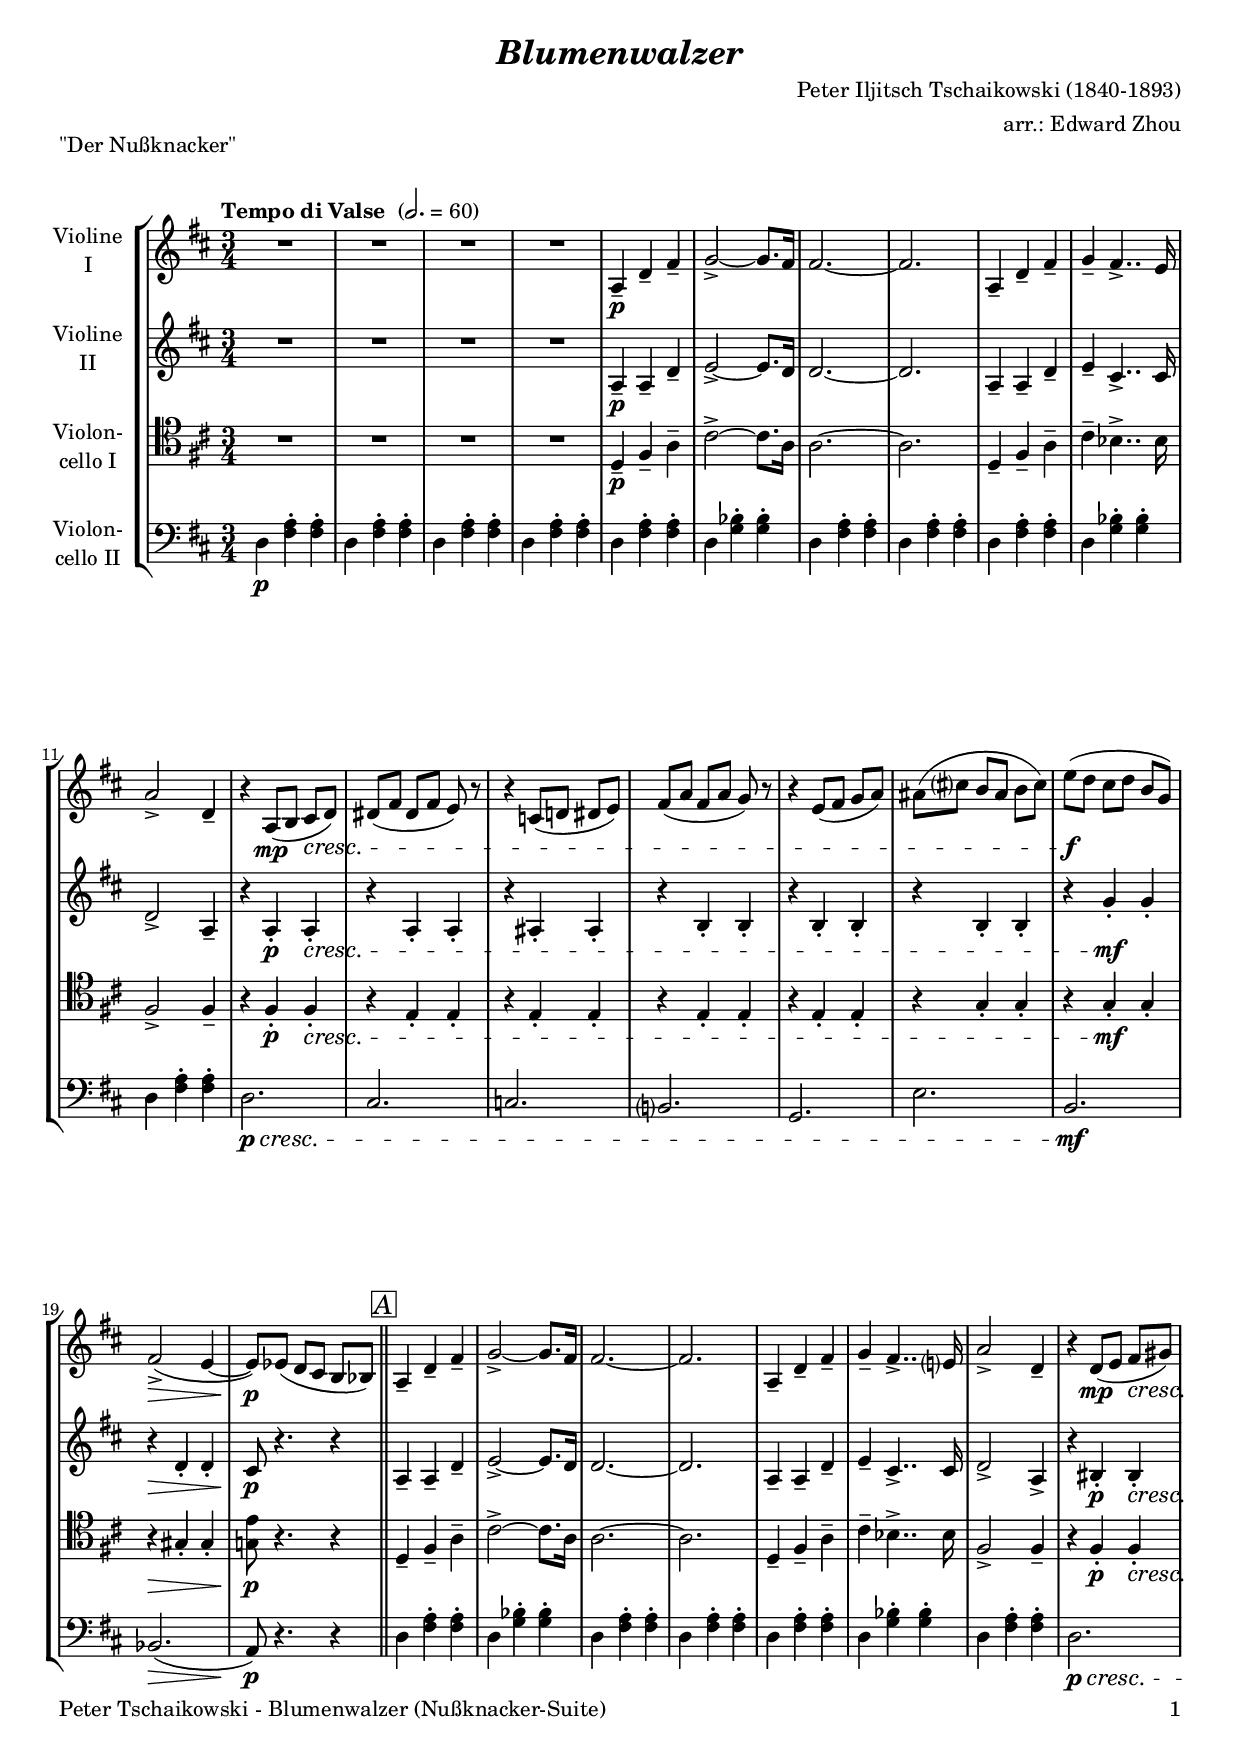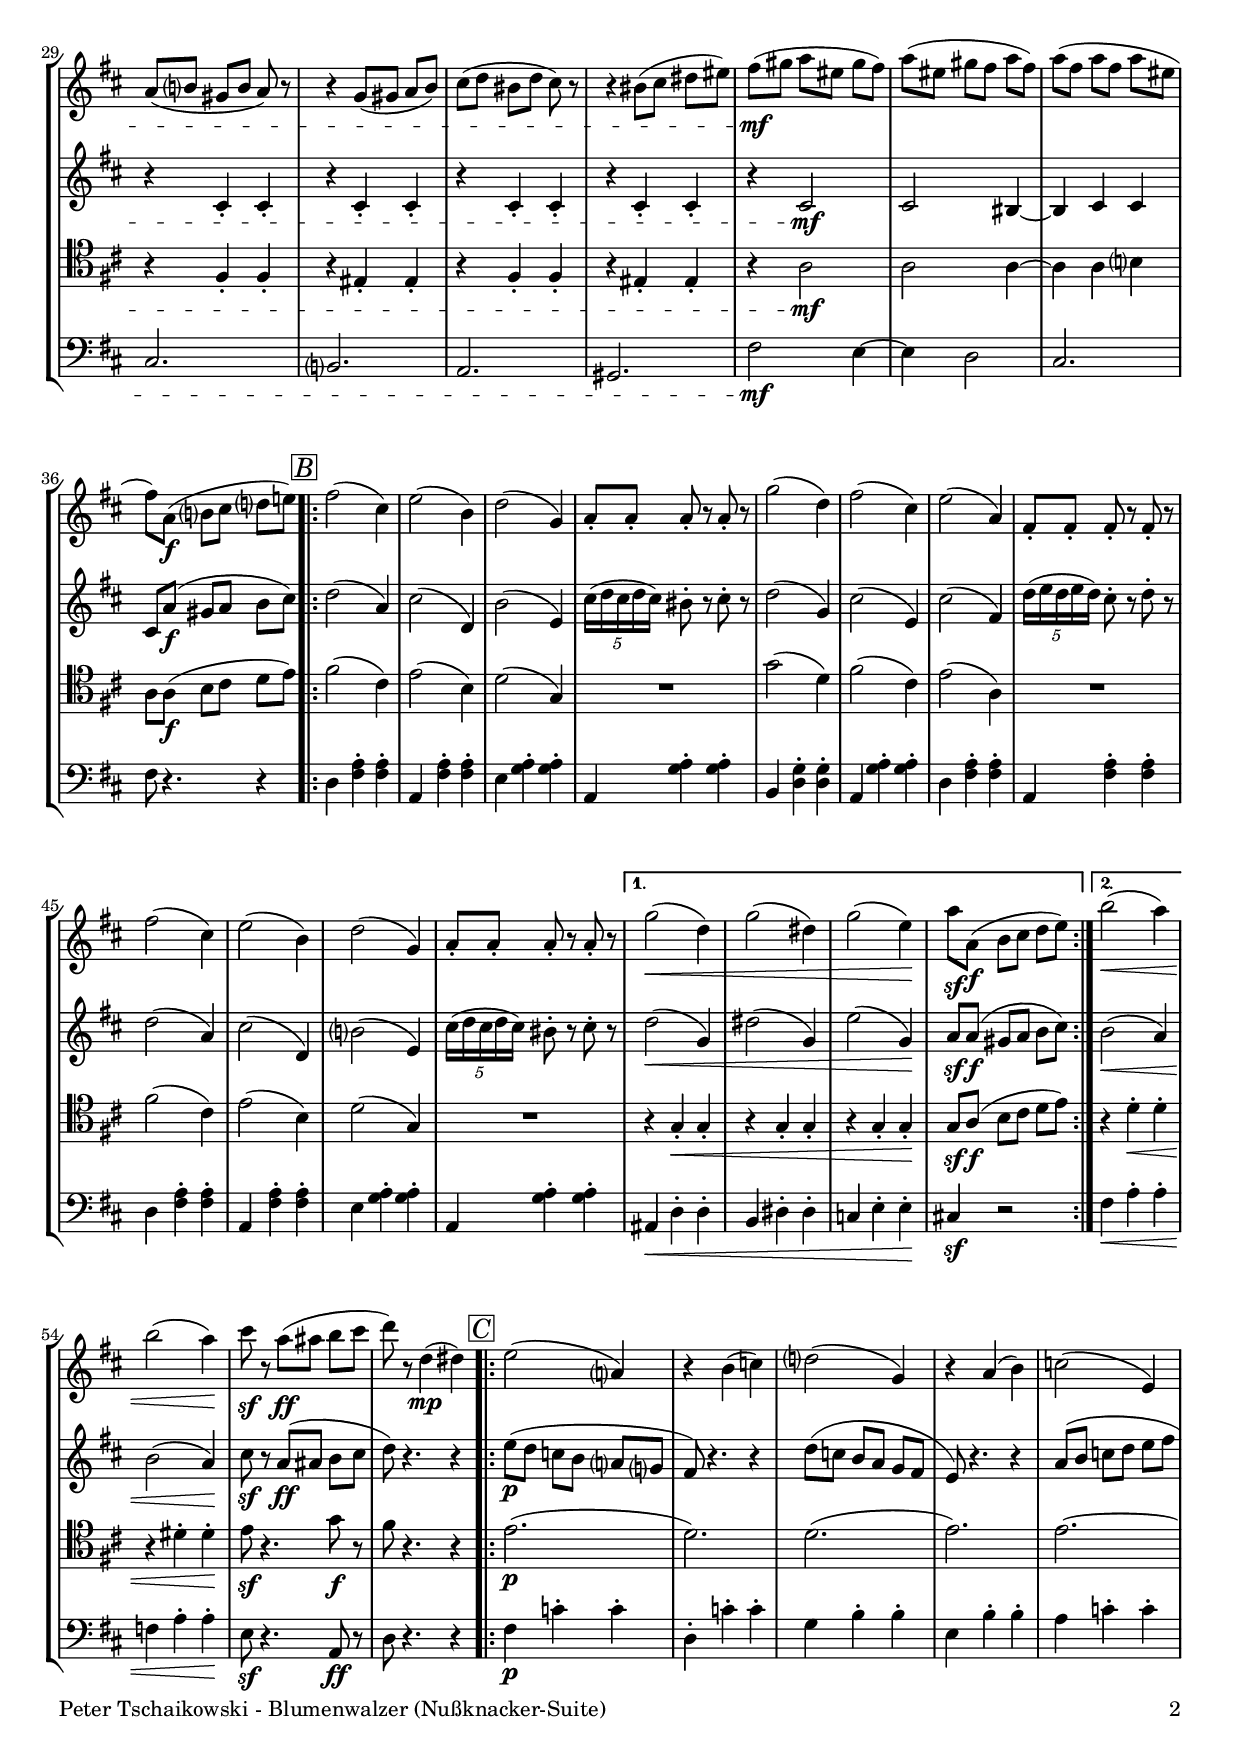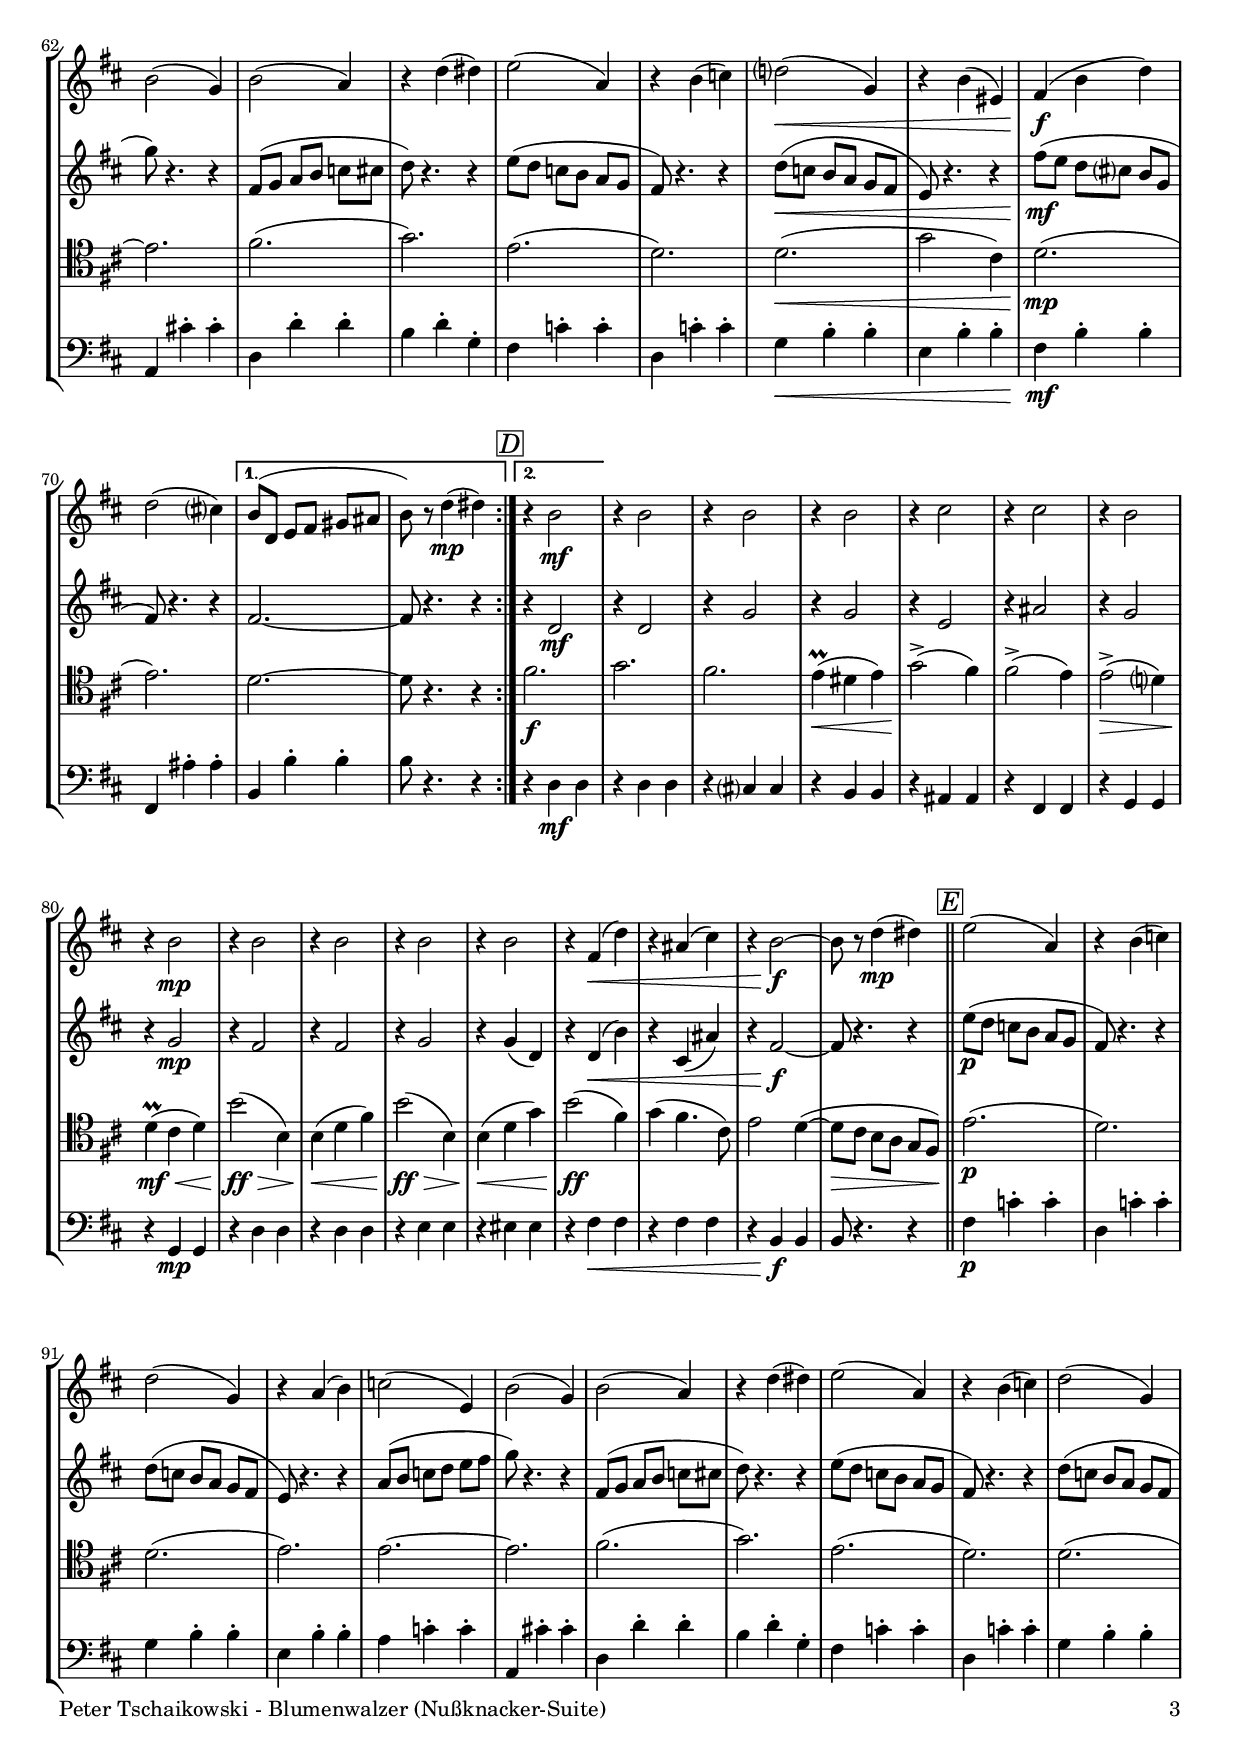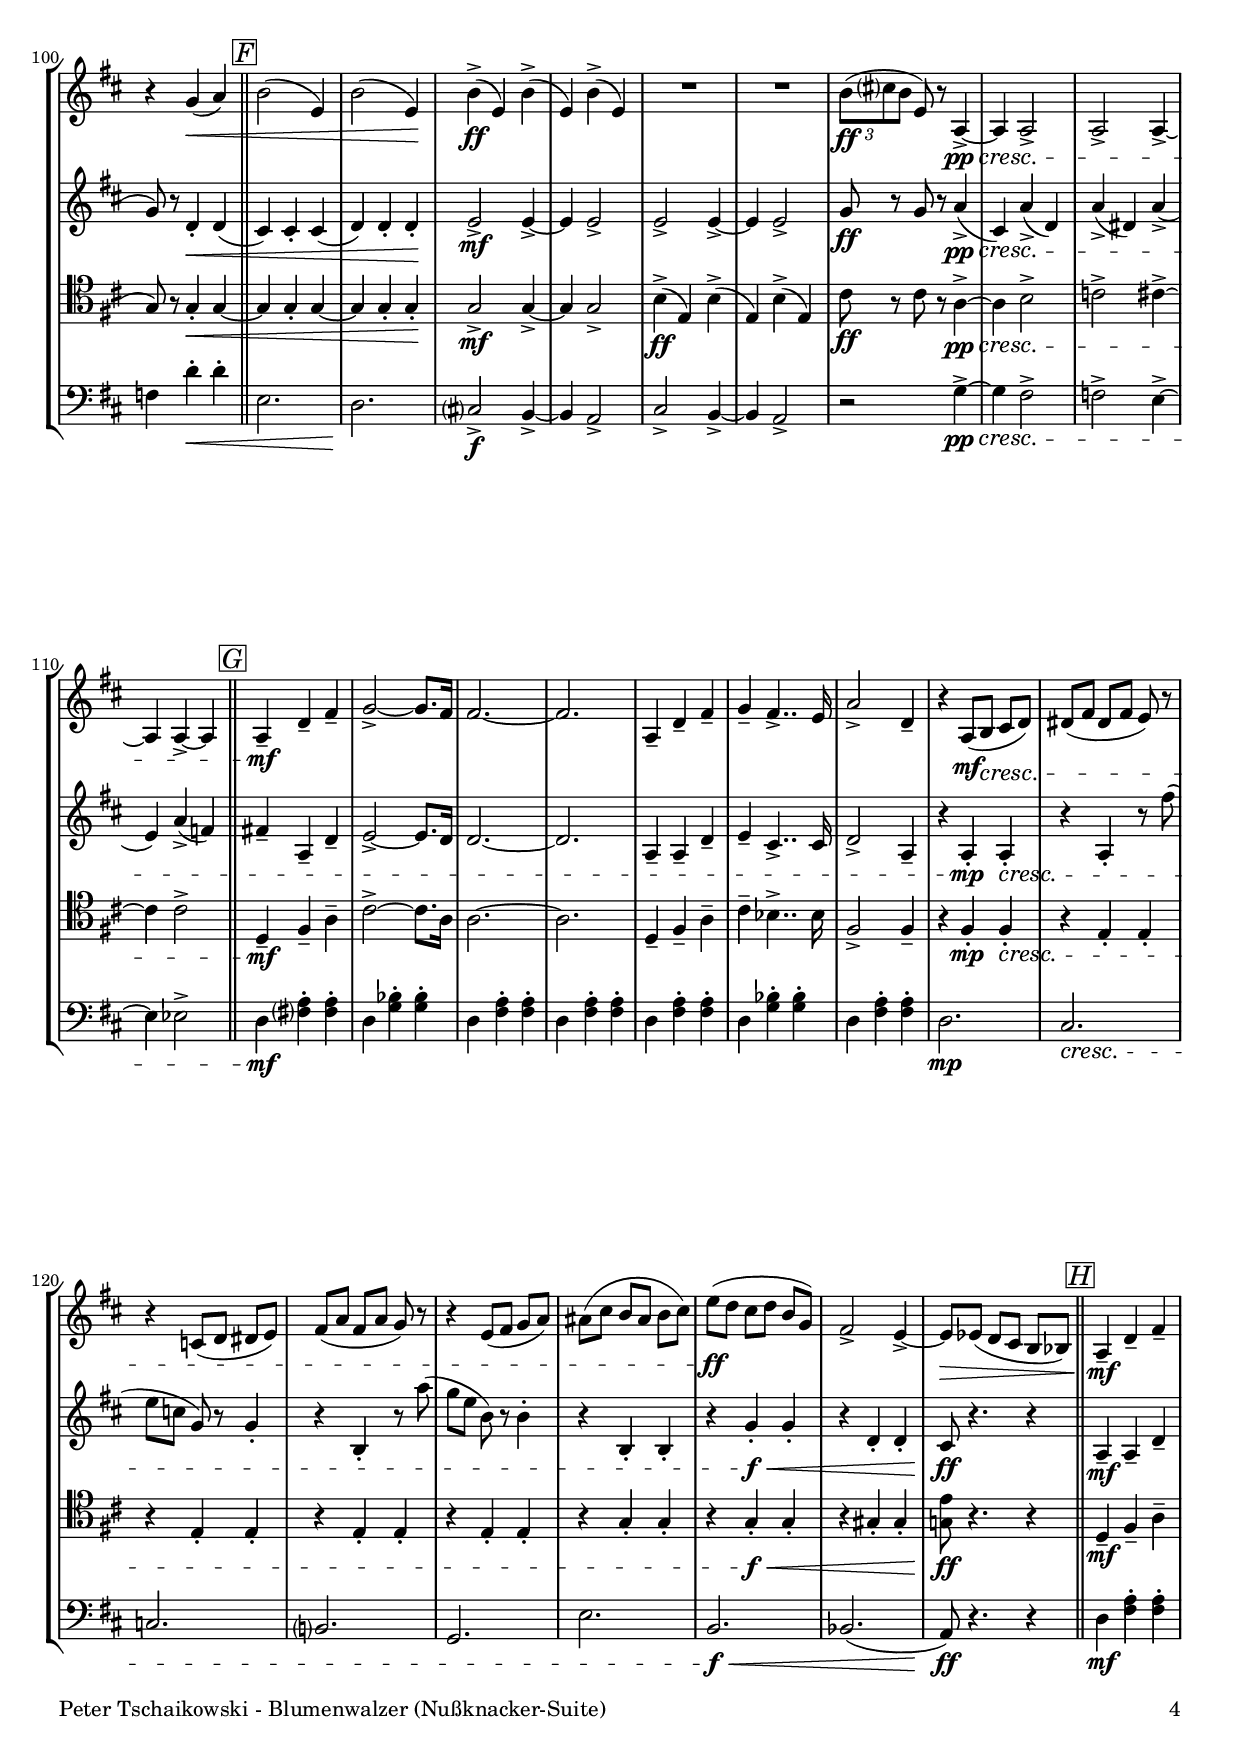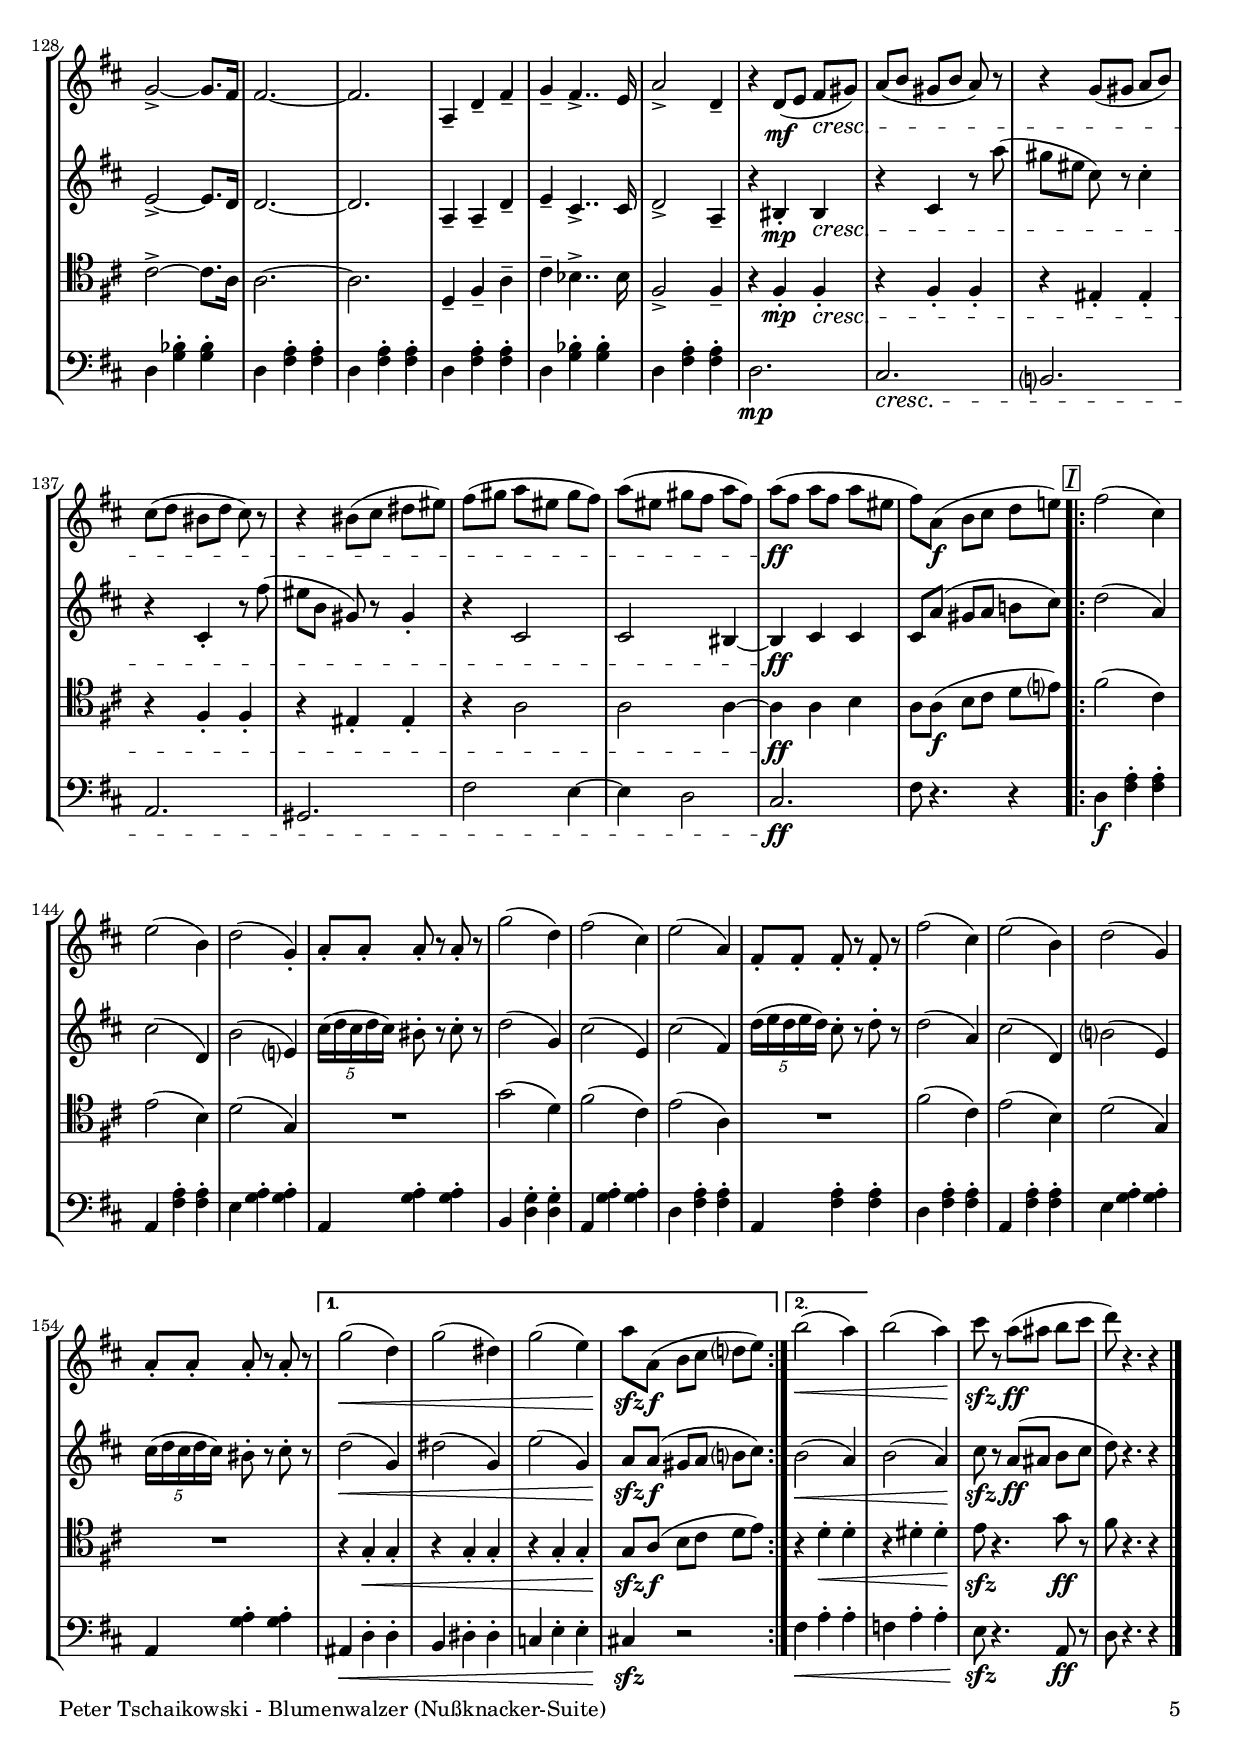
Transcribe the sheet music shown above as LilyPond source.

\version "2.24.1"
\include "deutsch.ly"

#(set-global-staff-size 18.5)

\header {
  title     = \markup \bold \italic "Blumenwalzer"
  composer  = "Peter Iljitsch Tschaikowski (1840-1893)"
  arranger  = "arr.: Edward Zhou"
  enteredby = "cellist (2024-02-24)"
  piece     = "\"Der Nußknacker\""
}

voiceconsts = {
  \key d \major
  \time 3/4
  \clef "treble"
  \numericTimeSignature
  \compressEmptyMeasures
  % Set default beaming for all staves
  \set Timing.beamExceptions = #'()
  \set Timing.baseMoment     = #(ly:make-moment 1 4)
  \set Timing.beatStructure  = #'(1 1 1)
  \tempo "Tempo di Valse " 2.=60
}

mist = "string ensemble 1"
mivl = "violin"
miba = "cello"
mipz = "pizzicato strings"

boxa = { \bar "||" \mark \markup \box \italic "A" }
boxb = {           \mark \markup \box \italic "B" }
boxc = {           \mark \markup \box \italic "C" }
boxd = {           \mark \markup \box \italic "D" }
boxe = { \bar "||" \mark \markup \box \italic "E" }
boxf = { \bar "||" \mark \markup \box \italic "F" }
boxg = { \bar "||" \mark \markup \box \italic "G" }
boxh = { \bar "||" \mark \markup \box \italic "H" }
boxi = {           \mark \markup \box \italic "I" }

va = \relative c' {
  \voiceconsts

  R2.*4
  a4--\p d-- fis--
  g2~-> g8. fis16
  fis2.~
  fis
  a,4-- d-- fis--
  g-- fis4..-> e16

  a2-> d,4--
  r a8(\mp h cis\cresc d)
  dis( fis dis fis e) r
  r4 c8( d! dis e)
  fis( a fis a g) r
  r4 e8( fis g a)
  ais( cis? h ais h cis)
  e(\f d cis d h g)

  fis2(->\> e4~
  e8)\!\p es( d cis h b) \boxa
  a4-- d-- fis--
  g2~-> g8. fis16
  fis2.~
  fis
  a,4-- d-- fis--
  g-- fis4..-> e?16
  a2-> d,4--

  r d8(\mp e fis\cresc gis)
  a( h? gis h a) r
  r4 g8( gis a h)
  cis( d his d cis) r
  r4 his8( cis dis eis)
  fis(\mf gis a eis gis fis)

  a( eis gis fis a fis)
  a( fis a fis a eis
  fis) a,(\f h? cis d? e!)
  \repeat volta 2 {
    \boxb
    fis2( cis4)
    e2( h4)
    d2( g,4)
    a8-. a-. a-. r a-. r

    g'2( d4)
    fis2( cis4)
    e2( a,4)
    fis8-. fis-. fis-. r fis-. r
    fis'2( cis4)
    e2( h4)
    d2( g,4)
    a8-. a-. a-. r a-. r
  }
  \alternative {
    { g'2(\< d4) | g2( dis4) | g2( e4)\! | a8\sf a,(\f h cis d e) }
    { h'2(\< a4) }
  }
  h2( a4)\!
  cis8\sf r a(\ff ais h cis
  d) r d,4(\mp dis)
  
  \repeat volta 2 {
    \boxc
    e2( a,?4)
    r h( c)
    d?2( g,4)
    r a( h)
    c2( e,4)
    h'2( g4)
    h2( a4)

    r d( dis)
    e2( a,4)
    r h( c)
    d?2(\< g,4)
    r h( eis,)
    fis(\!\f h d)
    d2( cis?4)
  }
  \alternative {
    { h8( d, e fis gis ais | h) r d4(\mp dis) }
    { \boxd r h2\mf }
  }
  r4 h2
  r4 h2
  r4 h2
  r4 cis2
  r4 cis2
  r4 h2
  r4 h2\mp
  
  r4 h2
  r4 h2
  r4 h2
  r4 h2
  r4 fis(\< d')
  r ais( cis)
  r h2~\!\f
  h8 r d4(\mp dis) \boxe
  e2( a,4)
  r h( c)

  d2( g,4)
  r a( h)
  c2( e,4)
  h'2( g4)
  h2( a4)
  r d( dis)
  e2( a,4)

  r h( c)
  d2( g,4)
  r g(\< a) \boxf
  h2( e,4)
  h'2( e,4)\!
  h'(->\ff e,) h'(->
  e,) h'(-> e,)
  R2.*2
  \tuplet 3/2 4 { h'8(\ff cis? h } e,) r a,4~->\pp\cresc

  a a2->
  a-> a4~->
  a a~-> a \boxg
  a--\mf d-- fis--
  g2~-> g8. fis16
  fis2.~
  fis
  a,4-- d-- fis--
  g-- fis4..-> e16
  a2-> d,4--

  r a8(\mf h\cresc cis
  d)
  dis( fis dis fis e) r
  r4 c8( d dis e)
  fis( a fis a g) r
  r4 e8( fis g a)
  ais( cis h ais h cis)
  e(\ff d cis d h g)

  fis2-> e4~->
  e8\> es( d cis h b) \boxh
  a4--\!\mf d-- fis--
  g2~-> g8. fis16
  fis2.~
  fis
  a,4-- d-- fis--
  g-- fis4..-> e16
  a2-> d,4--

  r d8(\mf e fis\cresc gis)
  a( h gis h a) r
  r4 g8( gis a h)
  cis( d his d cis) r
  r4 his8( cis dis eis)
  fis( gis a eis gis fis)

  a( eis gis fis a fis)
  a(\ff fis a fis a eis
  fis) a,(\f h cis d e!)
  \repeat volta 2 {
    \boxi
    fis2( cis4)
    e2( h4)
    d2( g,4)-.
    a8-. a-. a-. r a-. r

    g'2( d4)
    fis2( cis4)
    e2( a,4)
    fis8-. fis-. fis-. r fis-. r
    fis'2( cis4)
    e2( h4)
    d2( g,4)
    a8-. a-. a-. r a-. r
  }
  \alternative {
    { g'2(\< d4) | g2( dis4) | g2( e4) | a8\!\sfz a,(\f h cis d? e)  }
    { h'2(\< a4) }
  }
  h2( a4)\!
  cis8\sfz r a(\ff ais h cis
  d) r4. r4 \bar "|."
}

vb = \relative c' {
  \voiceconsts

  R2.*4
  a4--\p a-- d--
  e2~-> e8. d16
  d2.~
  d
  a4-- a-- d--
  e-- cis4..-> cis16

  d2-> a4--
  r a-.\p a-.\cresc
  r a-. a-.
  r ais-. ais-.
  r h-. h-.
  r h-. h-.
  r h-. h-.
  r g'-.\mf g-.

  r\> d-. d-.
  cis8\!\p r4. r4 \boxa
  a4-- a-- d--
  e2~-> e8. d16
  d2.~
  d
  a4-- a-- d--
  e-- cis4..-> cis16
  d2-> a4->

  r his-.\p his-.\cresc
  r cis-. cis-.
  r cis-. cis-.
  r cis-. cis-.
  r cis-. cis-.
  r cis2\mf

  cis his4~
  his cis cis
  cis8 a'(\f gis a h cis)
  \repeat volta 2 {
    \boxb
    d2( a4)
    cis2( d,4)
    h'2( e,4)
    \tuplet 5/4 4 { cis'16( d cis d cis) } his8-. r cis-. r

    d2( g,4)
    cis2( e,4)
    cis'2( fis,4)
    \tuplet 5/4 4 { d'16( e d e d ) } cis8-. r d-. r
    d2( a4)
    cis2( d,4)
    h'?2( e,4)
    \tuplet 5/4 4 { cis'16( d cis d cis) } his8-. r cis-. r
  }
  \alternative {
    { d2(\< g,4) | dis'2( g,4) | e'2( g,4)\! | a8\sf a\f( gis a h cis) }
    { h2(\< a4) }
  }
  h2( a4)\!
  cis8\sf r a(\ff ais h cis
  d) r4. r4
  
  \repeat volta 2 {
    \boxc
    e8(\p d c h a? g?
    fis) r4. r4
    d'8( c h a g fis
    e) r4. r4
    a8( h c d e fis
    g) r4. r4
    fis,8( g a h c cis
    d) r4. r4
    e8( d c h a g
    fis) r4. r4
    d'8(\< c h a g fis
    e) r4. r4
    fis'8(\!\mf e d cis? h g
    fis) r4. r4
    
  }
  \alternative {
    { fis2.~ | fis8 r4. r4 }
    { \boxd r d2\mf }
  }
  r4 d2
  r4 g2
  r4 g2
  r4 e2
  r4 ais2
  r4 g2
  r4 g2\mp

  r4 fis2
  r4 fis2
  r4 g2
  r4 g( d)
  r d(\< h')
  r cis,( ais')
  r fis2~\!\f
  fis8 r4. r4 \boxe
  e'8(\p d c h a g
  fis) r4. r4

  d'8( c h a g fis
  e) r4. r4
  a8( h c d e fis
  g) r4. r4
  fis,8( g a h c cis
  d) r4. r4
  e8( d c h a g

  fis) r4. r4
  d'8( c h a g fis
  g) r d4-.\< d( \boxf
  cis) cis-. cis(
  d) d-. d-.\!
  e2->\mf e4~->
  e e2->
  e-> e4~->
  e e2->
  g8\ff r g r a4(->\pp\cresc

  cis,) a'(-> d,)
  a'(-> dis,) a'(->
  e) a(-> f) \boxg
  fis!-- a,-- d--
  e2~-> e8. d16
  d2.~
  d
  a4-- a-- d--
  e-- cis4..-> cis16
  d2-> a4--

  r a-.\mp a-.\cresc
  r a-. r8 fis''(
  e c g) r g4-.
  r h,-. r8 a''(
  g e h) r h4-.
  r h,-. h-.
  r g'-.\f\< g-.
  
  r d-. d-.
  cis8\!\ff r4. r4 \boxh
  a--\mf a-- d--
  e2~-> e8. d16
  d2.~
  d
  a4-- a-- d--
  e-- cis4..-> cis16
  d2-> a4--

  r his-.\mp his\cresc
  r cis r8 a''(
  gis eis cis) r cis4-.
  r cis,-. r8 fis'(
  eis h gis) r gis4-.
  r cis,2

  cis his4~
  his\ff cis cis
  cis8 a'( gis a h! cis)
  \repeat volta 2 {
    \boxi
    d2( a4)
    cis2( d,4)
    h'2( e,?4)
    \tuplet 5/4 4 { cis'16( d cis d cis) } his8-. r cis-. r

    d2( g,4)
    cis2( e,4)
    cis'2( fis,4)
    \tuplet 5/4 4 { d'16( e d e d) } cis8-. r d-. r
    d2( a4)
    cis2( d,4)
    h'?2( e,4)
    \tuplet 5/4 4 { cis'16( d cis d cis) } his8-. r cis-. r
  }
  \alternative {
    { d2(\< g,4) | dis'2( g,4) | e'2( g,4) | a8\!\sfz a(\f gis a h? cis) }
    { h2(\< a4) }
  }
  h2( a4)\!
  cis8\sfz r a(\ff ais h cis
  d) r4. r4 \bar "|."
}

vc = \relative c {
  \voiceconsts
  \clef "tenor"

  R2.*4
  d4--\p fis-- a--
  cis2~-> cis8. a16
  a2.~
  a
  d,4-- fis-- a--
  cis-- b4..-> b16

  fis2-> fis4--
  r fis-.\p fis-.\cresc
  r e-. e-.
  r e-. e-.
  r e-. e-.
  r e-. e-.
  r g-. g-.
  r g-.\mf g-.

  r\> gis-. gis-.
  <g! e'>8\!\p r4. r4 \boxa
  d-- fis-- a--
  cis2~-> cis8. a16
  a2.~
  a
  d,4-- fis-- a--
  cis-- b4..-> b16
  fis2-> fis4--

  r fis-.\p fis-.\cresc
  r fis-. fis-.
  r eis-. eis-.
  r fis-. fis-.
  r eis-. eis-.
  r a2\mf

  a a4~
  a a h?
  a8 a(\f h cis d e)
  \repeat volta 2 {
    \boxb
    fis2( cis4)
    e2( h4)
    d2( g,4)
    R2.

    g'2( d4)
    fis2( cis4)
    e2( a,4)
    R2.
    fis'2( cis4)
    e2( h4)
    d2( g,4)
    R2.
  }
  \alternative {
    { r4 g-.\< g-. | r g-. g-. | r g-. g-.\! | g8\sf a(\f h cis d e) }
    { r4 d-.\< d-. }
  }
  r dis-. dis-.\!
  e8\sf r4. g8\f r
  fis r4. r4
  \repeat volta 2 {
    \boxc
    e2.(\p
    d)
    d(
    e)
    e~
    e
    fis(

    g)
    e(
    d)
    d(\<
    g2 cis,4)
    d2.(\!\mp
    e)
  }
  \alternative {
    { d~ | d8 r4. r4 }
    { \boxd fis2.\f }
  }
  g
  fis
  e4(\prall\< dis e)
  g2(->\! fis4)
  fis2(-> e4)
  e2(->\> d?4)
  d(\!\mf\prall\< cis d)

  h'2(\!\ff\> h,4)
  h(\!\< d fis)
  h2(\!\ff\> h,4)
  h(\!\< d g)
  h2(\!\ff fis4)
  g( fis4. cis8)
  e2 d4(~
  d8\> cis h a g fis)\! \boxe
  e'2.(\p
  d)

  d(
  e)
  e~
  e
  fis(
  g)
  e(

  d)
  d(
  g,8) r g4-.\< g~ \boxf
  g g-. g~
  g g-. g-.\!
  g2->\mf g4~->
  g g2->
  h4(->\ff e,) h'(->
  e,) h'(-> e,)
  cis'8\ff r cis r a4~->\pp\cresc

  a h2->
  c-> cis4~->
  cis cis2-> \boxg
  d,4--\mf fis-- a--
  cis2~-> cis8. a16
  a2.~
  a
  d,4-- fis-- a--
  cis-- b4..-> b16
  fis2-> fis4--

  r fis-.\mp fis-.\cresc
  r e-. e-.
  r e-. e-.
  r e-. e-.
  r e-. e-.
  r g-. g-.
  r g-.\f\< g-.
  
  r gis-. gis-.
  <g! e'>8\!\ff r4. r4 \boxh
  d--\mf fis-- a--
  cis2~-> cis8. a16
  a2.~
  a
  d,4-- fis-- a--
  cis-- b4..-> b16
  fis2-> fis4--

  r fis-.\mp fis-.\cresc
  r fis-. fis-.
  r eis-. eis-.
  r fis-. fis-.
  r eis-. eis-.
  r a2

  a a4~
  a\ff a h
  a8 a(\f h cis d e?)
  \repeat volta 2 {
    \boxi
    fis2( cis4)
    e2( h4)
    d2( g,4)
    R2.

    g'2( d4)
    fis2( cis4)
    e2( a,4)
    R2.
    fis'2( cis4)
    e2( h4)
    d2( g,4)
    R2.
  }
  \alternative {
    { r4 g-.\< g-. | r g-. g-. | r g-. g-. | g8\!\sfz a(\f h cis d e) }
    { r4 d-.\< d-. }
  }
  r dis-. dis-.\!
  e8\sfz r4. g8\ff r
  fis r4. r4 \bar "|."
}

vd = \relative c {
  \voiceconsts
  \clef "bass"

  d4\p <fis a>-. <fis a>-.
  d <fis a>-. <fis a>-.
  d <fis a>-. <fis a>-.
  d <fis a>-. <fis a>-.
  d <fis a>-. <fis a>-.
  d <g b>-. <g b>-.
  d <fis a>-. <fis a>-.
  d <fis a>-. <fis a>-.
  d <fis a>-. <fis a>-.
  d <g b>-. <g b>-.

  d <fis a>-. <fis a>-.
  d2.\p\cresc
  cis
  c
  h?
  g
  e'
  h\mf

  b2.(\>
  a8)\!\p r4. r4 \boxa
  d <fis a>-. <fis a>-.
  d <g b>-. <g b>-.
  d <fis a>-. <fis a>-.
  d <fis a>-. <fis a>-.
  d <fis a>-. <fis a>-.
  d <g b>-. <g b>-.
  d <fis a>-. <fis a>-.

  d2.\p\cresc
  cis
  h?
  a
  gis
  fis'2\mf e4~

  e d2
  cis2.
  fis8 r4. r4
  \repeat volta 2 {
    \boxb
    d <fis a>-. <fis a>-.
    a, <fis' a>-. <fis a>-.
    e <g a>-. <g a>-.
    a, <g' a>-. <g a>-.

    h, <d g>-. <d g>-.
    a <g' a>-. <g a>-.
    d <fis a>-. <fis a>-.
    a, <fis' a>-. <fis a>-.
    d <fis a>-. <fis a>-.
    a, <fis' a>-. <fis a>-.
    e <g a>-. <g a>-.
    a, <g' a>-. <g a>-.
  }
  \alternative {
    { ais,\< d-. d-. | h dis-. dis-. | c e-. e-.\! | cis!\sf r2 }
    { fis4\< a-. a-. }
  }
  f a-. a-.\!
  e8\sf r4. a,8\ff r
  d r4. r4
  
  \repeat volta 2 {
    \boxc
    fis\p c'-. c-.
    d,-. c'-. c-.
    g h-. h-.
    e, h'-. h-.
    a c-. c-.
    a, cis'!-. cis-.
    d, d'-. d-.

    h d-. g,-.
    fis c'-. c-.
    d, c'-. c-.
    g\< h-. h-.
    e, h'-. h-.
    fis\!\mf h-. h-.
    fis, ais'-. ais-.
  }
  \alternative {
    { h, h'-. h-. | h8 r4. r4 }
    { \boxd r d,\mf d }
  }
  r d d
  r cis? cis
  r h h
  r ais ais
  r fis fis
  r g g
  r g\mp g

  r d' d
  r d d
  r e e
  r eis eis
  r fis\< fis
  r fis fis
  r h,\!\f h
  h8 r4. r4
  fis'\p c'-. c-.
  d, c'-. c-.

  g h-. h-.
  e, h'-. h-.
  a c-. c-.
  a, cis'!-. cis-.
  d, d'-. d-.
  h d-. g,-.
  fis c'-. c-.

  d, c'-. c-.
  g h-. h-.
  f d'-.\< d-. \boxf
  e,2.
  d\!
  cis?2->\f h4~->
  h a2->
  cis-> h4~->
  h a2->
  r g'4~->\pp\cresc

  g fis2->
  f-> e4~->
  e es2-> \boxg
  d4\mf <fis? a>-. <fis a>-.
  d <g b>-. <g b>-.
  d <fis a>-. <fis a>-.
  d <fis a>-. <fis a>-.
  d <fis a>-. <fis a>-.
  d <g b>-. <g b>-.  
  d <fis a>-. <fis a>-.

  d2.\mp
  cis\cresc
  c
  h?
  g
  e'
  h\f\<

  b(
  a8)\!\ff r4. r4 \boxh
  d\mf <fis a>-. <fis a>-.
  d <g b>-. <g b>-.
  d <fis a>-. <fis a>-.
  d <fis a>-. <fis a>-.
  d <fis a>-. <fis a>-.
  d <g b>-. <g b>-.
  d <fis a>-. <fis a>-.

  d2.\mp
  cis\cresc
  h?
  a
  gis
  fis'2 e4~

  e d2
  cis2.\ff
  fis8 r4. r4
  \repeat volta 2 {
    \boxi
    d\f <fis a>-. <fis a>-.
    a, <fis' a>-. <fis a>-.
    e <g a>-. <g a>-.
    a, <g' a>-. <g a>-.

    h, <d g>-. <d g>-.
    a <g' a>-. <g a>-.
    d <fis a>-. <fis a>-.
    a, <fis' a>-. <fis a>-.
    d <fis a>-. <fis a>-.
    a, <fis' a>-. <fis a>-.
    e <g a>-. <g a>-.
    a, <g' a>-. <g a>-.
  }
  \alternative {
    { ais,\< d-. d-. | h dis-. dis-. | c e-. e-.| cis!\!\sfz r2 }
    { fis4\< a-. a-. }
  }
  f a-. a-.
  e8\!\sfz r4. a,8\ff r
  d r4. r4 \bar "|."
}


music = \new StaffGroup <<
      \new Staff {
	\set Staff.midiInstrument = \mivl
	\set Staff.instrumentName = \markup \center-column { "Violine" "I" }
	\transpose d d { \va }
      }

      \new Staff {
	\set Staff.midiInstrument = \mivl
	\set Staff.instrumentName = \markup \center-column { "Violine" "II" }
	\transpose d d { \vb }
      }

      \new Staff {
	\set Staff.midiInstrument = \miba
	\set Staff.instrumentName = \markup \center-column { "Violon-" "cello I" }
	\transpose d d { \vc }
      }

      \new Staff {
	\set Staff.midiInstrument = \miba
	\set Staff.instrumentName = \markup \center-column { "Violon-" "cello II" }
	\transpose d d { \vd }
      }
>>

\book {
   \paper {
    print-page-number = ##t
    print-first-page-number = ##t
    ragged-last-bottom = ##f
    oddHeaderMarkup = \markup \null
    evenHeaderMarkup = \markup \null
    oddFooterMarkup = \markup {
      \fill-line {
        \if \should-print-page-number
        "Peter Tschaikowski - Blumenwalzer (Nußknacker-Suite)" \fromproperty #'page:page-number-string
      }
    }
    evenFooterMarkup = \oddFooterMarkup
  } \score {
    \music
    \layout {}
  }

  \score {
    \unfoldRepeats \music

    \midi {
      \context {
        \Score
      }
    }
  }
}